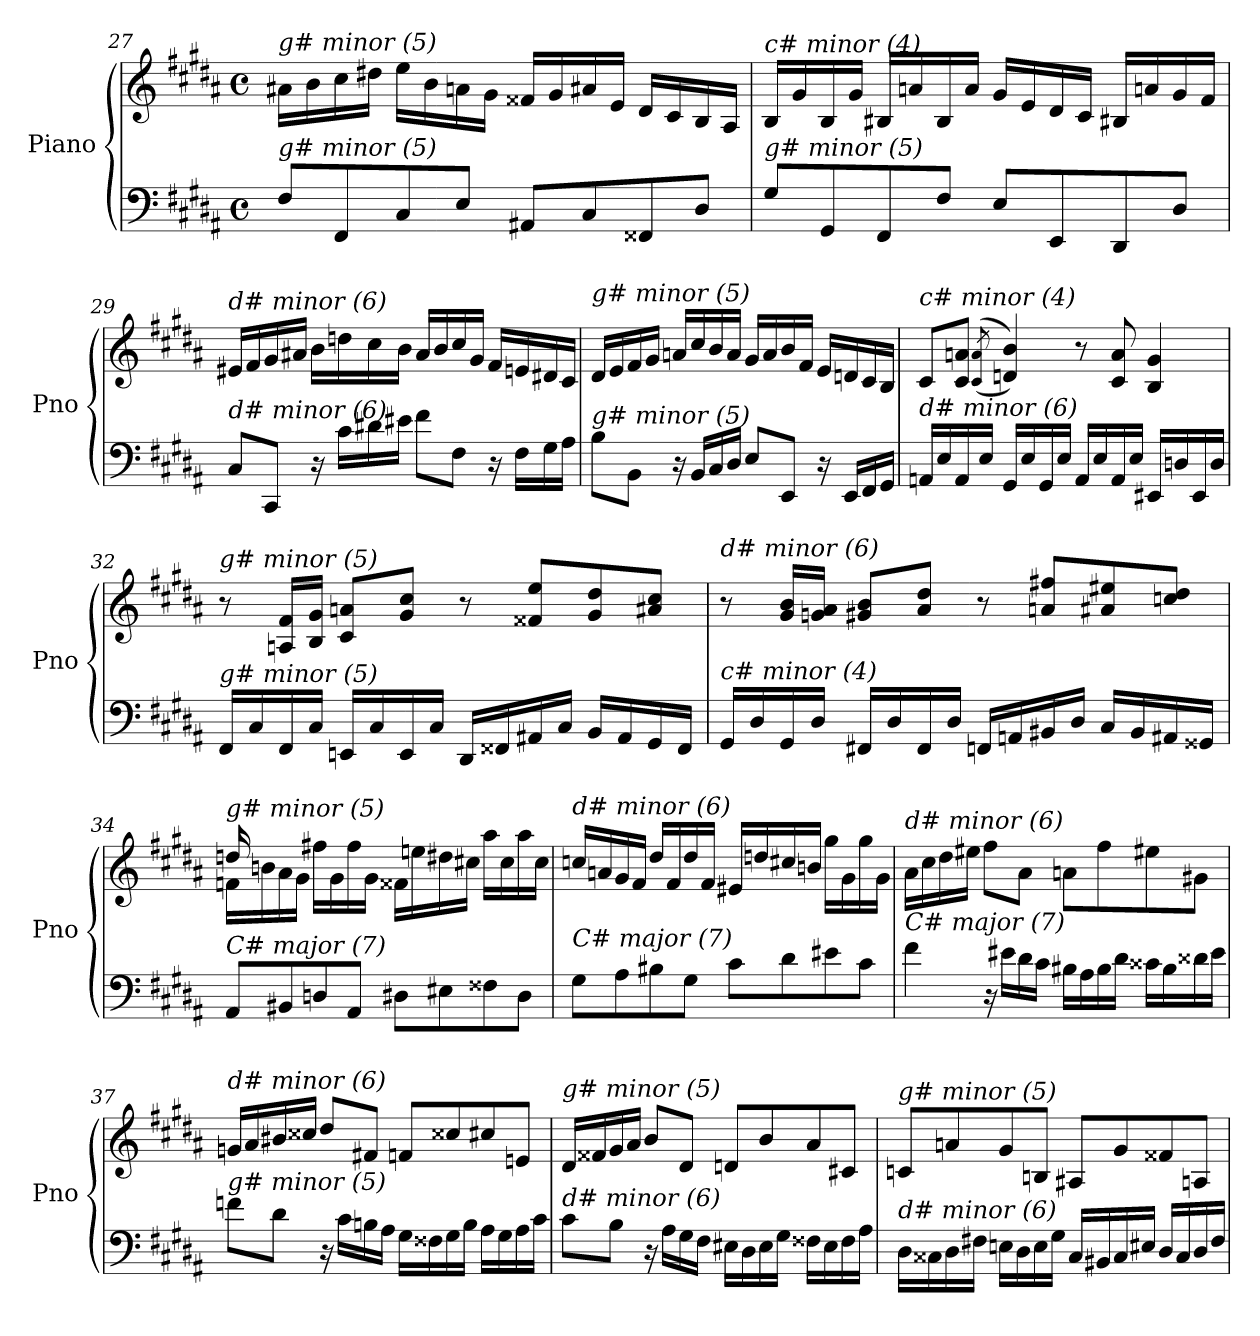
**kern	**kern
*part1	*part1
*staff2	*staff1
*I"Piano	*
*I'Pno	*
*clefF4	*clefG2
*k[f#c#g#d#a#]	*k[f#c#g#d#a#]
*M4/4	*M4/4
*met(c)	*met(c)
=27	=27
!	!LO:TX:i:t=g# minor (5)
!LO:TX:i:t=g# minor (5)	!
8F#/L	16a#X\LL
.	16b\
8FF#/	16cc#\
.	16dd#X\JJ
8C#/	16ee\LL
.	16b\
8E/J	16an\
.	16g#\JJ
8AA#X/L	16f##X/LL
.	16g#/
8C#/	16a#X/
.	16e/JJ
8FF##X/	16d#/LL
.	16c#/
8D#/J	16B/
.	16A#/JJ
!!LO:LB:g=z
=28	=28
!	!LO:TX:i:t=c# minor (4)
!LO:TX:i:t=g# minor (5)	!
8G#/L	16B/LL
.	16g#/
8GG#/	16B/
.	16g#/JJ
8FF#/	16B#X/LL
.	16an/
8F#/J	16B#/
.	16a/JJ
8E/L	16g#/LL
.	16e/
8EE/	16d#/
.	16c#/JJ
8DD#/	16B#X/LL
.	16an/
8D#/J	16g#/
.	16f#/JJ
=29	=29
!	!LO:TX:i:t=d# minor (6)
!LO:TX:i:t=d# minor (6)	!
8C#/L	16e#X/LL
.	16f#/
8CC#/J	16g#/
.	16a#X/JJ
16r	16b\LL
16c#\LL	16ddn\
16d#X\	16cc#\
16e#X\JJ	16b\JJ
8f#\L	16a#/LL
.	16b/
8F#\J	16cc#/
.	16g#/JJ
16r	16f#/LL
16F#\LL	16en/
16G#\	16d#X/
16A#\JJ	16c#/JJ
=30	=30
!	!LO:TX:i:t=g# minor (5)
!LO:TX:i:t=g# minor (5)	!
8B\L	16d#/LL
.	16e/
8BB\J	16f#/
.	16g#/JJ
16r	16an/LL
16BB/LL	16cc#/
16C#/	16b/
16D#/JJ	16a/JJ
8E/L	16g#/LL
.	16a/
8EE/J	16b/
.	16f#/JJ
16r	16e/LL
16EE/LL	16dn/
16FF#/	16c#/
16GG#/JJ	16B/JJ
!!LO:LB:g=z
=31	=31
!	!LO:TX:i:t=c# minor (4)
!LO:TX:i:t=d# minor (6)	!
16AAn/LL	8c#/L
16E/	.
16AA/	8c#/ 8an/J
16E/JJ	.
.	((>8qc#/ 8qa/
16GG#/LL	4dn/ 4b/))
16E/	.
16GG#/	.
16E/JJ	.
16AA/LL	8r
16E/	.
16AA/	8c#/ 8a/
16E/JJ	.
16EE#X/LL	4B/ 4g#/
16Dn/	.
16EE#/	.
16D/JJ	.
=32	=32
!	!LO:TX:i:t=g# minor (5)
!LO:TX:i:t=g# minor (5)	!
16FF#/LL	8r
16C#/	.
16FF#/	16An/ 16f#/LL
16C#/JJ	16B/ 16g#/JJ
16EEn/LL	8c#/ 8an/L
16C#/	.
16EE/	8g#/ 8cc#/J
16C#/JJ	.
16DD#/LL	8r
16FF##X/	.
16AA#X/	8f##X/ 8ee/L
16C#/JJ	.
16BB/LL	8g#/ 8dd#/
16AA#/	.
16GG#/	8a#X/ 8cc#/J
16FF##/JJ	.
=33	=33
!	!LO:TX:i:t=d# minor (6)
!LO:TX:i:t=c# minor (4)	!
16GG#/LL	8r
16D#/	.
16GG#/	16g#/ 16b/LL
16D#/JJ	16gni/ 16a#/JJ
16FF#X/LL	8g#/ 8b/L
16D#/	.
16FF#/	8a#/ 8dd#/J
16D#/JJ	.
16FFni/LL	8r
16AAni/	.
16BB#X/	8ani/ 8ff#X/L
16D#/JJ	.
16C#/LL	8a#/ 8ee#X/
16BB#/	.
16AA#/	8ccni/ 8dd#/J
16GG##j/JJ	.
!!LO:PB:g=z
=34	=34
*^	*^
!	!	!LO:TX:i:t=g# minor (5)	!
!LO:TX:i:t=C# major (7)	!	!	!
16ryy	8AA#/L	16fni\LL	16ddni/
2...ryy	.	16bn\	2...ryy
.	8BB#X/	16a#\	.
.	.	16g#\JJ	.
.	8Dni/	16ff#Xi\LL	.
.	.	16g#\	.
.	8AA#/J	16ff#i\	.
.	.	16g#\JJ	.
.	8D#\L	16f##X\LL	.
.	.	16een\	.
.	8E#X\	16dd#\	.
.	.	16cc#X\JJ	.
.	8F##X\	16aa#\LL	.
.	.	16cc#\	.
.	8D#\J	16aa#\	.
.	.	16cc#\JJ	.
*v	*v	*	*
*	*v	*v
=35	=35
!	!LO:TX:i:t=d# minor (6)
!LO:TX:i:t=C# major (7)	!
8G#\L	16ccni/LL
.	16an/
8A#\	16g#/
.	16f#/JJ
8B#X\	16dd#/LL
.	16f#/
8G#\J	16dd#/
.	16f#/JJ
8c#\L	16e#X/LL
.	16ddn/
8d#\	16cc#/
.	16bn/JJ
8e#X\	16gg#\LL
.	16g#\
8c#\J	16gg#\
.	16g#\JJ
=36	=36
!	!LO:TX:i:t=d# minor (6)
!LO:TX:i:t=C# major (7)	!
4f#\	16a#\LL
.	16cc#\
.	16dd#\
.	16ee#X\JJ
16r	8ff#\L
16e#X\LL	.
16d#\	8a#\J
16c#\JJ	.
16B#X\LL	8ani\L
16A#\	.
16B#\	8ff#\
16d#\JJ	.
16c##Xj\LL	8ee#X\
16B#\	.
16d##i\	8g#X\J
16e#\JJ	.
!!LO:LB:g=z
=37	=37
!	!LO:TX:i:t=d# minor (6)
!LO:TX:i:t=g# minor (5)	!
8fni\L	16gni/LL
.	16a#/
8d#\J	16b#Xj/
.	16cc##X/JJ
16r	8dd#/L
16c#\LL	.
16Bn\	8f#X/J
16A#\JJ	.
16G#\LL	8fni/L
16F##X\	.
16G#\	8cc##Xi/
16B\JJ	.
16A#\LL	8cc#X/
16G#\	.
16A#\	8en/J
16c#\JJ	.
=38	=38
!	!LO:TX:i:t=g# minor (5)
!LO:TX:i:t=d# minor (6)	!
8c#\L	16d#/LL
.	16f##X/
8B\J	16g#/
.	16a#/JJ
16r	8b/L
16A#\LL	.
16G#\	8d#/J
16F#\JJ	.
16E#X\LL	8dni/L
16D#\	.
16E#\	8b/
16G#\JJ	.
16F##X\LL	8a#/
16E#\	.
16F##\	8c#X/J
16A#\JJ	.
=39	=39
!	!LO:TX:i:t=g# minor (5)
!LO:TX:i:t=d# minor (6)	!
16D#\LL	8cni/L
16C##X\	.
16D#\	8an/
16F#X\JJ	.
16En\LL	8g#/
16D#\	.
16E\	8Bn/J
16G#\JJ	.
16C##/LL	8A#X/L
16BB#X/	.
16C##/	8g#/
16E#X/JJ	.
16D#/LL	8f##X/
16C##/	.
16D#/	8An/J
16F#/JJ	.
=	=
*-	*-
